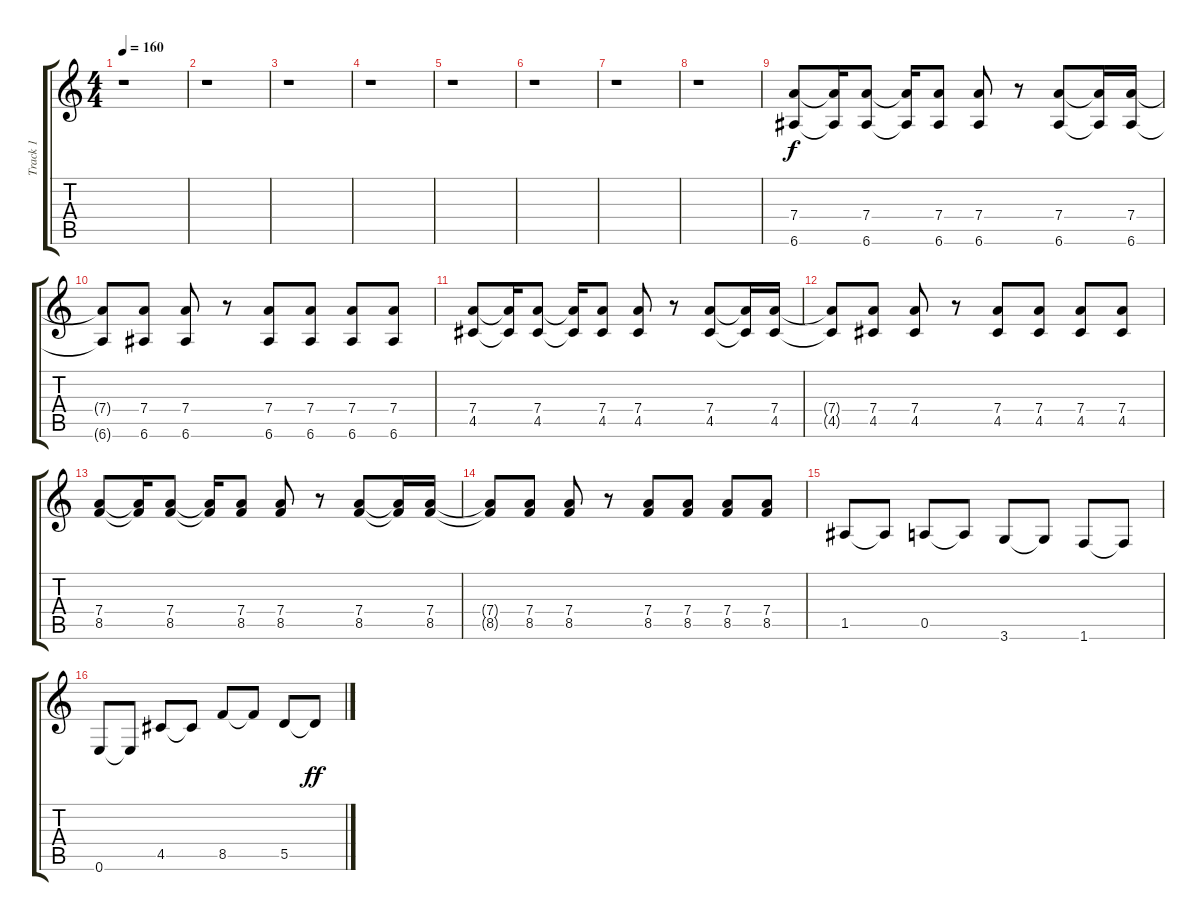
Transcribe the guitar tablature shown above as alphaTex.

\track ("Track 1" "Track 1") {instrument distortionguitar}
\staff {score tabs}
\tuning (E4 B3 G3 D3 A2 E2) {hide}
\ts (4 4)
\tempo 160
\clef g2
\ks c
r.1{dy f} |
r.1 |
r.1 |
r.1 |
r.1 |
r.1 |
r.1 |
r.1 |
(7.4 6.6).8 (7.4{t} 6.6{t}).16 (7.4 6.6).8 (7.4{t} 6.6{t}).16 (7.4 6.6).8 (7.4 6.6).8 r.8 (7.4 6.6).8 (7.4{t} 6.6{t}).16 (7.4 6.6).16 |
(7.4{t} 6.6{t}).8 (7.4 6.6).8 (7.4 6.6).8 r.8 (7.4 6.6).8 (7.4 6.6).8 (7.4 6.6).8 (7.4 6.6).8 |
(7.4 4.5).8 (7.4{t} 4.5{t}).16 (7.4 4.5).8 (7.4{t} 4.5{t}).16 (7.4 4.5).8 (7.4 4.5).8 r.8 (7.4 4.5).8 (7.4{t} 4.5{t}).16 (7.4 4.5).16 |
(7.4{t} 4.5{t}).8 (7.4 4.5).8 (7.4 4.5).8 r.8 (7.4 4.5).8 (7.4 4.5).8 (7.4 4.5).8 (7.4 4.5).8 |
(7.4 8.5).8 (7.4{t} 8.5{t}).16 (7.4 8.5).8 (7.4{t} 8.5{t}).16 (7.4 8.5).8 (7.4 8.5).8 r.8 (7.4 8.5).8 (7.4{t} 8.5{t}).16 (7.4 8.5).16 |
(7.4{t} 8.5{t}).8 (7.4 8.5).8 (7.4 8.5).8 r.8 (7.4 8.5).8 (7.4 8.5).8 (7.4 8.5).8 (7.4 8.5).8 |
1.5.8 1.5{t}.8 0.5.8 0.5{t}.8 3.6.8 3.6{t}.8 1.6.8 1.6{t}.8 |
0.6.8 0.6{t}.8 4.5.8 4.5{t}.8 8.5.8 8.5{t}.8 5.5.8 5.5{t}.8{dy ff}
